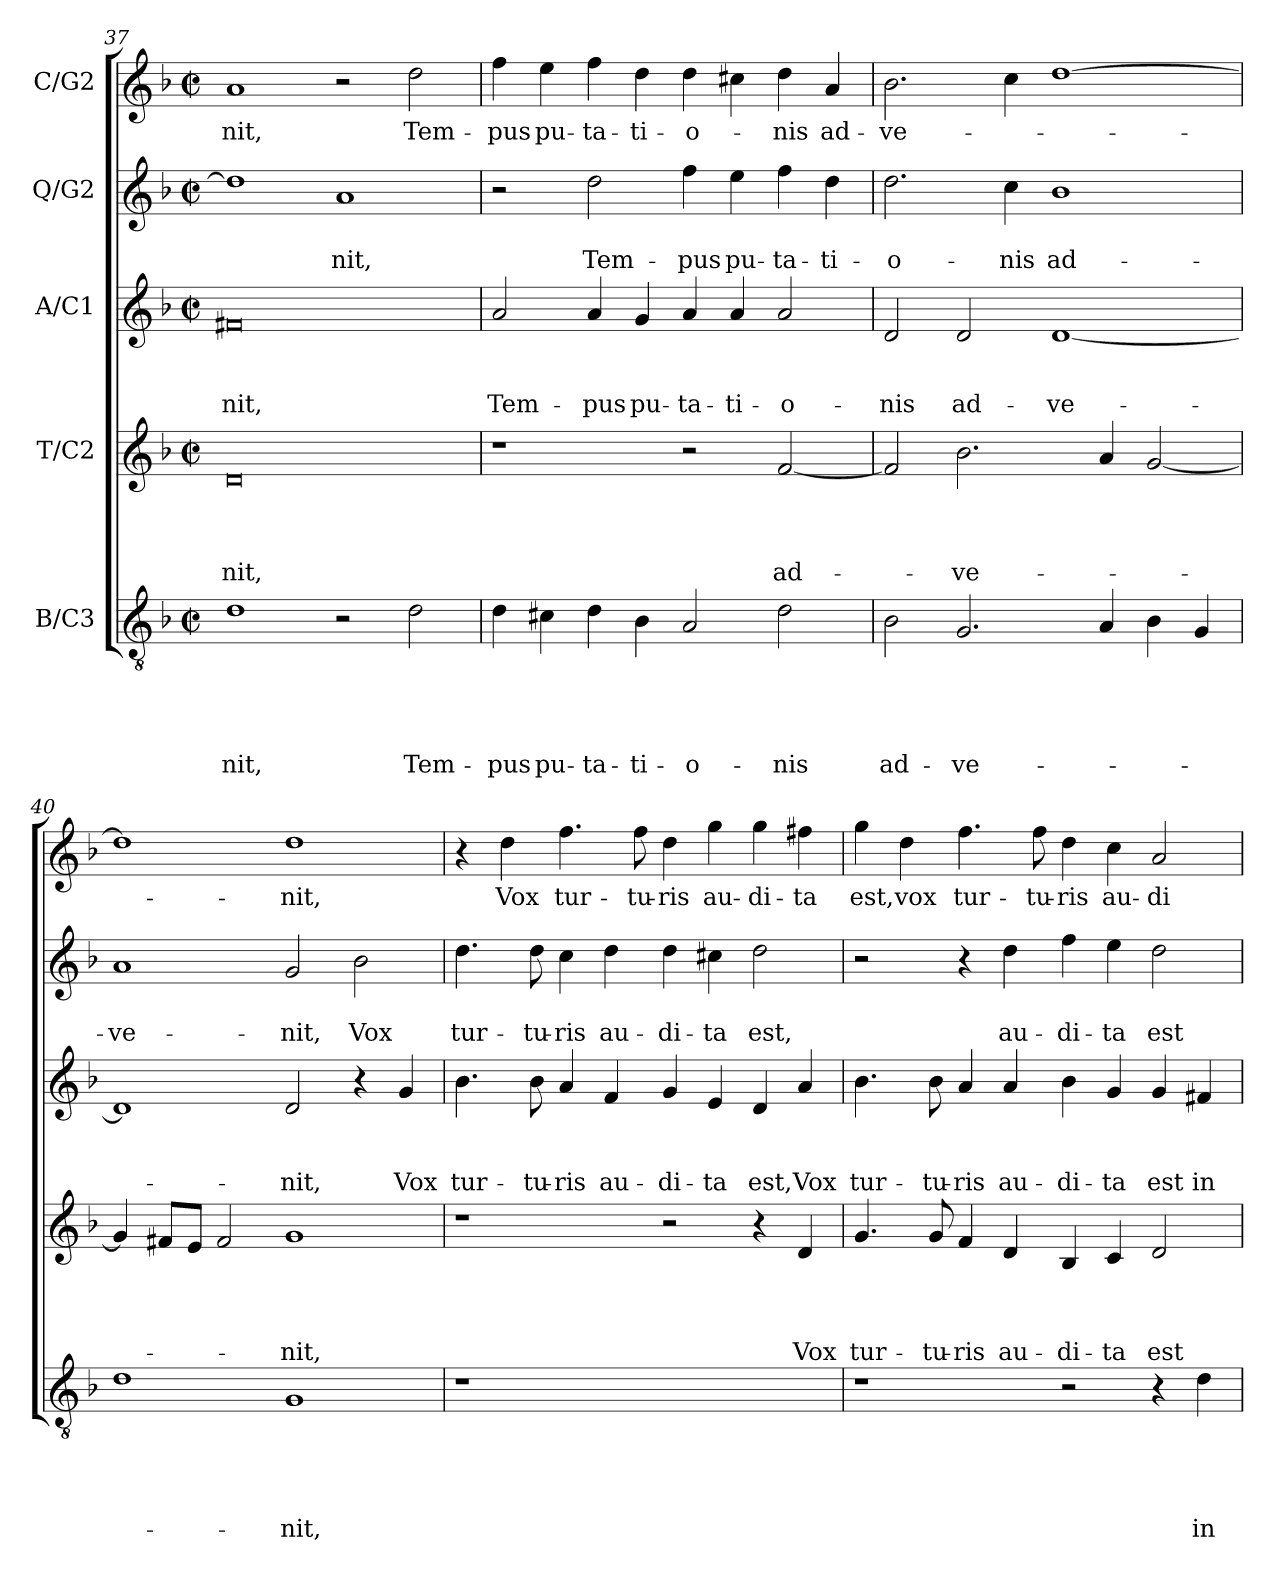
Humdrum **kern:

**kern	**text	**text	**text	**text	**text	**kern	**text	**text	**text	**text	**kern	**text	**text	**text	**kern	**text	**text	**kern	**text
*part5	*part5	*part5	*part5	*part5	*part5	*part4	*part4	*part4	*part4	*part4	*part3	*part3	*part3	*part3	*part2	*part2	*part2	*part1	*part1
*staff5	*staff5	*staff5	*staff5	*staff5	*staff5	*staff4	*staff4	*staff4	*staff4	*staff4	*staff3	*staff3	*staff3	*staff3	*staff2	*staff2	*staff2	*staff1	*staff1
*I"B/C3	*	*	*	*	*	*I"T/C2	*	*	*	*	*I"A/C1	*	*	*	*I"Q/G2	*	*	*I"C/G2	*
*clefGv2	*	*	*	*	*	*clefG2	*	*	*	*	*clefG2	*	*	*	*clefG2	*	*	*clefG2	*
*k[b-]	*	*	*	*	*	*k[b-]	*	*	*	*	*k[b-]	*	*	*	*k[b-]	*	*	*k[b-]	*
*F:	*	*	*	*	*	*F:	*	*	*	*	*F:	*	*	*	*F:	*	*	*F:	*
*M2/2	*	*	*	*	*	*M2/2	*	*	*	*	*M2/2	*	*	*	*M2/2	*	*	*M2/2	*
*met(c|)	*	*	*	*	*	*met(c|)	*	*	*	*	*met(c|)	*	*	*	*met(c|)	*	*	*met(c|)	*
=37	=37	=37	=37	=37	=37	=37	=37	=37	=37	=37	=37	=37	=37	=37	=37	=37	=37	=37	=37
!	!	!	!	!	!LO:LY:b	!	!	!	!	!LO:LY:b	!	!	!	!LO:LY:b	!	!	!	!	!LO:LY:b
1d	.	.	.	.	-nit,	0d	.	.	.	-nit,	0f#X	.	.	-nit,	1dd]	.	.	1a	-nit,
!	!	!	!	!	!	!	!	!	!	!	!	!	!	!	!	!	!LO:LY:b	!	!
2r	.	.	.	.	.	.	.	.	.	.	.	.	.	.	1a	.	-nit,	2r	.
!	!	!	!	!	!LO:LY:b	!	!	!	!	!	!	!	!	!	!	!	!	!	!LO:LY:b
2d\	.	.	.	.	Tem-	.	.	.	.	.	.	.	.	.	.	.	.	2dd\	Tem-
!!LO:PB:g=z
=38	=38	=38	=38	=38	=38	=38	=38	=38	=38	=38	=38	=38	=38	=38	=38	=38	=38	=38	=38
!	!	!	!	!	!LO:LY:b	!	!	!	!	!	!	!	!	!LO:LY:b	!	!	!	!	!LO:LY:b
4d\	.	.	.	.	-pus	1r	.	.	.	.	2a/	.	.	Tem-	2r	.	.	4ff\	-pus
!	!	!	!	!	!LO:LY:b	!	!	!	!	!	!	!	!	!	!	!	!	!	!LO:LY:b
4c#X\	.	.	.	.	pu-	.	.	.	.	.	.	.	.	.	.	.	.	4ee\	pu-
!	!	!	!	!	!LO:LY:b	!	!	!	!	!	!	!	!	!LO:LY:b	!	!	!LO:LY:b	!	!LO:LY:b
4d\	.	.	.	.	-ta-	.	.	.	.	.	4a/	.	.	-pus	2dd\	.	Tem-	4ff\	-ta-
!	!	!	!	!	!LO:LY:b	!	!	!	!	!	!	!	!	!LO:LY:b	!	!	!	!	!LO:LY:b
4B-\	.	.	.	.	-ti-	.	.	.	.	.	4g/	.	.	pu-	.	.	.	4dd\	-ti-
!	!	!	!	!	!LO:LY:b	!	!	!	!	!	!	!	!	!LO:LY:b	!	!	!LO:LY:b	!	!LO:LY:b
2A/	.	.	.	.	-o-	2r	.	.	.	.	4a/	.	.	-ta-	4ff\	.	-pus	4dd\	-o-
!	!	!	!	!	!	!	!	!	!	!	!	!	!	!LO:LY:b	!	!	!LO:LY:b	!	!
.	.	.	.	.	.	.	.	.	.	.	4a/	.	.	-ti-	4ee\	.	pu-	4cc#X\	.
!	!	!	!	!	!LO:LY:b	!	!	!	!	!LO:LY:b	!	!	!	!LO:LY:b	!	!	!LO:LY:b	!	!LO:LY:b
2d\	.	.	.	.	-nis	[2f/	.	.	.	ad-	2a/	.	.	-o-	4ff\	.	-ta-	4dd\	-nis
!	!	!	!	!	!	!	!	!	!	!	!	!	!	!	!	!	!LO:LY:b	!	!LO:LY:b
.	.	.	.	.	.	.	.	.	.	.	.	.	.	.	4dd\	.	-ti-	4a/	ad-
=39	=39	=39	=39	=39	=39	=39	=39	=39	=39	=39	=39	=39	=39	=39	=39	=39	=39	=39	=39
!	!	!	!	!	!LO:LY:b	!	!	!	!	!	!	!	!	!LO:LY:b	!	!	!LO:LY:b	!	!LO:LY:b
2B-\	.	.	.	.	ad-	2f/]	.	.	.	.	2d/	.	.	-nis	2.dd\	.	-o-	2.b-\	-ve-
!	!	!	!	!	!LO:LY:b	!	!	!	!	!LO:LY:b	!	!	!	!LO:LY:b	!	!	!	!	!
2.G/	.	.	.	.	-ve-	2.b-\	.	.	.	-ve-	2d/	.	.	ad-	.	.	.	.	.
!	!	!	!	!	!	!	!	!	!	!	!	!	!	!	!	!	!LO:LY:b	!	!
.	.	.	.	.	.	.	.	.	.	.	.	.	.	.	4cc\	.	-nis	4cc\	.
!	!	!	!	!	!	!	!	!	!	!	!	!	!	!LO:LY:b	!	!	!LO:LY:b	!	!
.	.	.	.	.	.	.	.	.	.	.	[1d	.	.	-ve-	1b-	.	ad-	[1dd	.
4A/	.	.	.	.	.	4a/	.	.	.	.	.	.	.	.	.	.	.	.	.
4B-\	.	.	.	.	.	[2g/	.	.	.	.	.	.	.	.	.	.	.	.	.
4G/	.	.	.	.	.	.	.	.	.	.	.	.	.	.	.	.	.	.	.
=40	=40	=40	=40	=40	=40	=40	=40	=40	=40	=40	=40	=40	=40	=40	=40	=40	=40	=40	=40
!	!	!	!	!	!	!	!	!	!	!	!	!	!	!	!	!	!LO:LY:b	!	!
1d	.	.	.	.	.	4g/]	.	.	.	.	1d]	.	.	.	1a	.	-ve-	1dd]	.
.	.	.	.	.	.	8f#X/L	.	.	.	.	.	.	.	.	.	.	.	.	.
.	.	.	.	.	.	8e/J	.	.	.	.	.	.	.	.	.	.	.	.	.
.	.	.	.	.	.	2f#/	.	.	.	.	.	.	.	.	.	.	.	.	.
!	!	!	!	!	!LO:LY:b	!	!	!	!	!LO:LY:b	!	!	!	!LO:LY:b	!	!	!LO:LY:b	!	!LO:LY:b
1G	.	.	.	.	-nit,	1g	.	.	.	-nit,	2d/	.	.	-nit,	2g/	.	-nit,	1dd	-nit,
!	!	!	!	!	!	!	!	!	!	!	!	!	!	!	!	!	!LO:LY:b	!	!
.	.	.	.	.	.	.	.	.	.	.	4r	.	.	.	2b-\	.	Vox	.	.
!	!	!	!	!	!	!	!	!	!	!	!	!	!	!LO:LY:b	!	!	!	!	!
.	.	.	.	.	.	.	.	.	.	.	4g/	.	.	Vox	.	.	.	.	.
=41	=41	=41	=41	=41	=41	=41	=41	=41	=41	=41	=41	=41	=41	=41	=41	=41	=41	=41	=41
!	!	!	!	!	!	!	!	!	!	!	!	!	!	!LO:LY:b	!	!	!LO:LY:b	!	!
1r	.	.	.	.	.	1r	.	.	.	.	4.b-\	.	.	tur-	4.dd\	.	tur-	4r	.
!	!	!	!	!	!	!	!	!	!	!	!	!	!	!	!	!	!	!	!LO:LY:b
.	.	.	.	.	.	.	.	.	.	.	.	.	.	.	.	.	.	4dd\	Vox
!	!	!	!	!	!	!	!	!	!	!	!	!	!	!LO:LY:b	!	!	!LO:LY:b	!	!
.	.	.	.	.	.	.	.	.	.	.	8b-\	.	.	-tu-	8dd\	.	-tu-	.	.
!	!	!	!	!	!	!	!	!	!	!	!	!	!	!LO:LY:b	!	!	!LO:LY:b	!	!LO:LY:b
.	.	.	.	.	.	.	.	.	.	.	4a/	.	.	-ris	4cc\	.	-ris	4.ff\	tur-
!	!	!	!	!	!	!	!	!	!	!	!	!	!	!LO:LY:b	!	!	!LO:LY:b	!	!
.	.	.	.	.	.	.	.	.	.	.	4f/	.	.	au-	4dd\	.	au-	.	.
!	!	!	!	!	!	!	!	!	!	!	!	!	!	!	!	!	!	!	!LO:LY:b
.	.	.	.	.	.	.	.	.	.	.	.	.	.	.	.	.	.	8ff\	-tu-
!	!	!	!	!	!	!	!	!	!	!	!	!	!	!LO:LY:b	!	!	!LO:LY:b	!	!LO:LY:b
1ryy	.	.	.	.	.	2r	.	.	.	.	4g/	.	.	-di-	4dd\	.	-di-	4dd\	-ris
!	!	!	!	!	!	!	!	!	!	!	!	!	!	!LO:LY:b	!	!	!LO:LY:b	!	!LO:LY:b
.	.	.	.	.	.	.	.	.	.	.	4e/	.	.	-ta	4cc#X\	.	-ta	4gg\	au-
!	!	!	!	!	!	!	!	!	!	!	!	!	!	!LO:LY:b	!	!	!LO:LY:b	!	!LO:LY:b
.	.	.	.	.	.	4r	.	.	.	.	4d/	.	.	est,	2dd\	.	est,	4gg\	-di-
!	!	!	!	!	!	!	!	!	!	!LO:LY:b	!	!	!	!LO:LY:b	!	!	!	!	!LO:LY:b
.	.	.	.	.	.	4d/	.	.	.	Vox	4a/	.	.	Vox	.	.	.	4ff#X\	-ta
!!LO:LB:g=z
=42	=42	=42	=42	=42	=42	=42	=42	=42	=42	=42	=42	=42	=42	=42	=42	=42	=42	=42	=42
!	!	!	!	!	!	!	!	!	!	!LO:LY:b	!	!	!	!LO:LY:b	!	!	!	!	!LO:LY:b
1r	.	.	.	.	.	4.g/	.	.	.	tur-	4.b-\	.	.	tur-	2r	.	.	4gg\	est,
!	!	!	!	!	!	!	!	!	!	!	!	!	!	!	!	!	!	!	!LO:LY:b
.	.	.	.	.	.	.	.	.	.	.	.	.	.	.	.	.	.	4dd\	vox
!	!	!	!	!	!	!	!	!	!	!LO:LY:b	!	!	!	!LO:LY:b	!	!	!	!	!
.	.	.	.	.	.	8g/	.	.	.	-tu-	8b-\	.	.	-tu-	.	.	.	.	.
!	!	!	!	!	!	!	!	!	!	!LO:LY:b	!	!	!	!LO:LY:b	!	!	!	!	!LO:LY:b
.	.	.	.	.	.	4f/	.	.	.	-ris	4a/	.	.	-ris	4r	.	.	4.ff\	tur-
!	!	!	!	!	!	!	!	!	!	!LO:LY:b	!	!	!	!LO:LY:b	!	!	!LO:LY:b	!	!
.	.	.	.	.	.	4d/	.	.	.	au-	4a/	.	.	au-	4dd\	.	au-	.	.
!	!	!	!	!	!	!	!	!	!	!	!	!	!	!	!	!	!	!	!LO:LY:b
.	.	.	.	.	.	.	.	.	.	.	.	.	.	.	.	.	.	8ff\	-tu-
!	!	!	!	!	!	!	!	!	!	!LO:LY:b	!	!	!	!LO:LY:b	!	!	!LO:LY:b	!	!LO:LY:b
2r	.	.	.	.	.	4B-/	.	.	.	-di-	4b-\	.	.	-di-	4ff\	.	-di-	4dd\	-ris
!	!	!	!	!	!	!	!	!	!	!LO:LY:b	!	!	!	!LO:LY:b	!	!	!LO:LY:b	!	!LO:LY:b
.	.	.	.	.	.	4c/	.	.	.	-ta	4g/	.	.	-ta	4ee\	.	-ta	4cc\	au-
!	!	!	!	!	!	!	!	!	!	!LO:LY:b	!	!	!	!LO:LY:b	!	!	!LO:LY:b	!	!LO:LY:b
4r	.	.	.	.	.	2d/	.	.	.	est	4g/	.	.	est	2dd\	.	est	2a/	-di-
!	!	!	!	!	!LO:LY:b	!	!	!	!	!	!	!	!	!LO:LY:b	!	!	!	!	!
4d\	.	.	.	.	in	.	.	.	.	.	4f#X/	.	.	in	.	.	.	.	.
=	=	=	=	=	=	=	=	=	=	=	=	=	=	=	=	=	=	=	=
*-	*-	*-	*-	*-	*-	*-	*-	*-	*-	*-	*-	*-	*-	*-	*-	*-	*-	*-	*-
